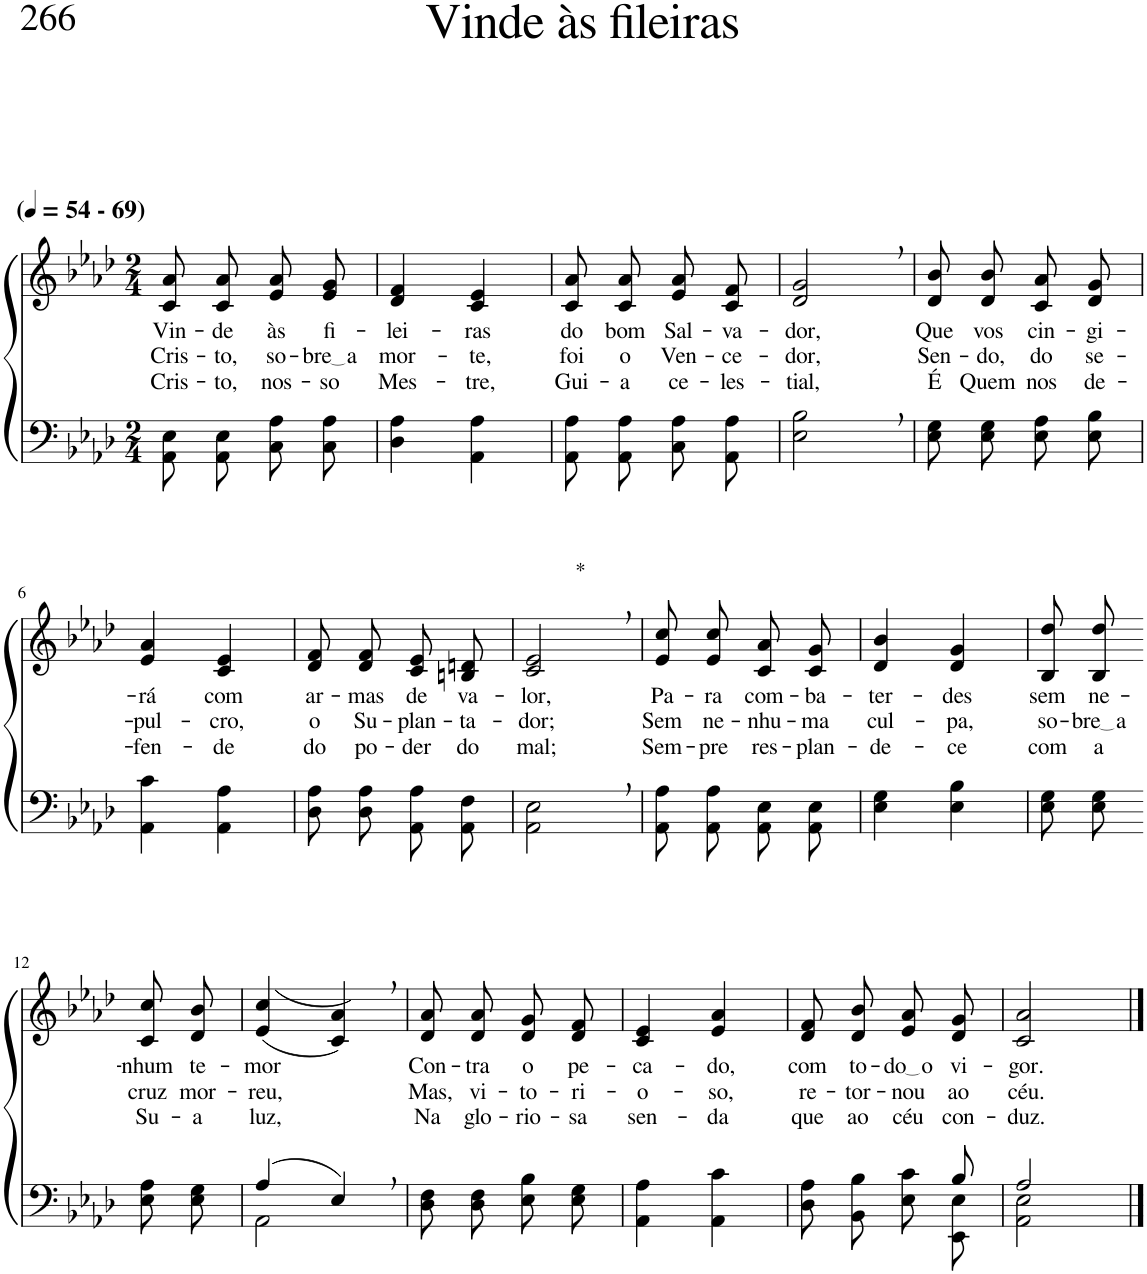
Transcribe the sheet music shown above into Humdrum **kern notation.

**kern	**kern	**text	**text	**text
*part2	*part1	*part1	*part1	*part1
*staff2	*staff1	*staff1	*staff1	*staff1
*I"Parte III e IV	*I"Parte I e II	*	*	*
*clefF4	*clefG2	*	*	*
*Trd-1c-2	*Trd-1c-2	*	*	*
*k[b-e-a-d-]	*k[b-e-a-d-]	*	*	*
*M2/4	*M2/4	*	*	*
*MM54	*MM54	*	*	*
=1	=1	=1	=1	=1
!	!LO:TX:a:B:t=(	!	!	!
!	!LO:TX:a:B:t=- 69)	!	!	!
!	!	!LO:LY:b	!LO:LY:b	!LO:LY:b
8AA-/ 8E-/L	8c/ 8a-/L	Vin-	Cris-	Cris-
!	!	!LO:LY:b	!LO:LY:b	!LO:LY:b
8AA-/ 8E-/J	8c/ 8a-/J	-de	-to,	-to,
!	!	!LO:LY:b	!LO:LY:b	!LO:LY:b
8C\ 8A-\L	8e-/ 8a-/L	às	so-	nos-
!	!	!LO:LY:b	!LO:LY:b	!LO:LY:b
8C\ 8A-\J	8e-/ 8g/J	fi-	bre a	-so
=2	=2	=2	=2	=2
!	!	!LO:LY:b	!LO:LY:b	!LO:LY:b
4D-\ 4A-\	4d-/ 4f/	-lei-	mor-	Mes-
!	!	!LO:LY:b	!LO:LY:b	!LO:LY:b
4AA-\ 4A-\	4c/ 4e-/	-ras	-te,	-tre,
=3	=3	=3	=3	=3
!	!	!LO:LY:b	!LO:LY:b	!LO:LY:b
8AA-\ 8A-\L	8c/ 8a-/L	do	foi	Gui-
!	!	!LO:LY:b	!LO:LY:b	!LO:LY:b
8AA-\ 8A-\J	8c/ 8a-/J	bom	o	-a
!	!	!LO:LY:b	!LO:LY:b	!LO:LY:b
8C\ 8A-\L	8e-/ 8a-/L	Sal-	Ven-	ce-
!	!	!LO:LY:b	!LO:LY:b	!LO:LY:b
8AA-\ 8A-\J	8c/ 8f/J	-va-	-ce-	-les-
=4	=4	=4	=4	=4
!	!	!LO:LY:b	!LO:LY:b	!LO:LY:b
2E-\, 2B-\,	2d-/, 2g/,	-dor,	-dor,	-tial,
=5	=5	=5	=5	=5
!	!	!LO:LY:b	!LO:LY:b	!LO:LY:b
8E-\ 8G\L	8d-/ 8b-/L	Que	Sen-	É
!	!	!LO:LY:b	!LO:LY:b	!LO:LY:b
8E-\ 8G\J	8d-/ 8b-/J	vos	-do,	Quem
!	!	!LO:LY:b	!LO:LY:b	!LO:LY:b
8E-\ 8A-\L	8c/ 8a-/L	cin-	do	nos
!	!	!LO:LY:b	!LO:LY:b	!LO:LY:b
8E-\ 8B-\J	8d-/ 8g/J	-gi-	se-	de-
!!LO:LB:g=z
=6	=6	=6	=6	=6
!	!	!LO:LY:b	!LO:LY:b	!LO:LY:b
4AA-\ 4c\	4e-/ 4a-/	-rá	-pul-	-fen-
!	!	!LO:LY:b	!LO:LY:b	!LO:LY:b
4AA-\ 4A-\	4c/ 4e-/	com	-cro,	-de
=7	=7	=7	=7	=7
!	!	!LO:LY:b	!LO:LY:b	!LO:LY:b
8D-\ 8A-\L	8d-/ 8f/L	ar-	o	do
!	!	!LO:LY:b	!LO:LY:b	!LO:LY:b
8D-\ 8A-\J	8d-/ 8f/J	-mas	Su-	po-
!	!	!LO:LY:b	!LO:LY:b	!LO:LY:b
8AA-/ 8A-/L	8c/ 8e-/L	de	-plan-	-der
!	!	!LO:LY:b	!LO:LY:b	!LO:LY:b
8AA-/ 8F/J	8Bn/ 8dn/J	va-	-ta-	do
=8	=8	=8	=8	=8
!	!LO:TX:a:t=*	!	!	!
!	!	!LO:LY:b	!LO:LY:b	!LO:LY:b
2AA-\, 2E-\,	2c/, 2e-/,	-lor,	-dor;	mal;
=9	=9	=9	=9	=9
!	!	!LO:LY:b	!LO:LY:b	!LO:LY:b
8AA-\ 8A-\L	8e-/ 8cc/L	Pa-	Sem	Sem-
!	!	!LO:LY:b	!LO:LY:b	!LO:LY:b
8AA-\ 8A-\J	8e-/ 8cc/J	-ra	ne-	-pre
!	!	!LO:LY:b	!LO:LY:b	!LO:LY:b
8AA-/ 8E-/L	8c/ 8a-/L	com-	-nhu-	res-
!	!	!LO:LY:b	!LO:LY:b	!LO:LY:b
8AA-/ 8E-/J	8c/ 8g/J	-ba-	-ma	-plan-
=10	=10	=10	=10	=10
!	!	!LO:LY:b	!LO:LY:b	!LO:LY:b
4E-\ 4G\	4d-/ 4b-/	-ter-	cul-	-de-
!	!	!LO:LY:b	!LO:LY:b	!LO:LY:b
4E-\ 4B-\	4d-/ 4g/	-des	-pa,	-ce
=11	=11	=11	=11	=11
!	!	!LO:LY:b	!LO:LY:b	!LO:LY:b
8E-\ 8G\L	8B-/ 8dd-/L	sem	so-	com
!	!	!LO:LY:b	!LO:LY:b	!LO:LY:b
8E-\ 8G\J	8B-/ 8dd-/J	ne-	bre a	a
!!LO:LB:g=z
=12-	=12-	=12-	=12-	=12-
!	!	!LO:LY:b	!LO:LY:b	!LO:LY:b
8E-\ 8A-\L	8c/ 8cc/L	-nhum	cruz	Su-
!	!	!LO:LY:b	!LO:LY:b	!LO:LY:b
8E-\ 8G\J	8d-/ 8b-/J	te-	mor-	-a
=13	=13	=13	=13	=13
*^	*	*	*	*
!	!	!	!LO:LY:b	!LO:LY:b	!LO:LY:b
(4A-/	2AA-\	((4e-/ 4cc/	-mor	-reu,	luz,
4E-,/)	.	4c/, 4a-/,))	.	.	.
*v	*v	*	*	*	*
=14	=14	=14	=14	=14
!	!	!LO:LY:b	!LO:LY:b	!LO:LY:b
8D-\ 8F\L	8d-/ 8a-/L	Con-	Mas,	Na
!	!	!LO:LY:b	!LO:LY:b	!LO:LY:b
8D-\ 8F\J	8d-/ 8a-/J	-tra	vi-	glo-
!	!	!LO:LY:b	!LO:LY:b	!LO:LY:b
8E-\ 8B-\L	8d-/ 8g/L	o	-to-	-rio-
!	!	!LO:LY:b	!LO:LY:b	!LO:LY:b
8E-\ 8G\J	8d-/ 8f/J	pe-	-ri-	-sa
=15	=15	=15	=15	=15
!	!	!LO:LY:b	!LO:LY:b	!LO:LY:b
4AA-\ 4A-\	4c/ 4e-/	-ca-	-o-	sen-
!	!	!LO:LY:b	!LO:LY:b	!LO:LY:b
4AA-\ 4c\	4e-/ 4a-/	-do,	-so,	-da
=16	=16	=16	=16	=16
*^	*	*	*	*
!	!	!	!LO:LY:b	!LO:LY:b	!LO:LY:b
4.ryy	8D-\ 8A-\L	8d-/ 8f/L	com	re-	que
!	!	!	!LO:LY:b	!LO:LY:b	!LO:LY:b
.	8BB-\ 8B-\J	8d-/ 8b-/J	to-	-tor-	ao
!	!	!	!LO:LY:b	!LO:LY:b	!LO:LY:b
.	8E-\ 8c\L	8e-/ 8a-/L	do o	-nou	céu
!	!	!	!LO:LY:b	!LO:LY:b	!LO:LY:b
8B-/	8EE-\ 8E-\J	8d-/ 8g/J	vi-	ao	con-
=17	=17	=17	=17	=17	=17
!	!	!	!LO:LY:b	!LO:LY:b	!LO:LY:b
2A-/	2AA-\ 2E-\	2c/ 2a-/	-gor.	céu.	-duz.
*v	*v	*	*	*	*
==	==	==	==	==
*-	*-	*-	*-	*-
